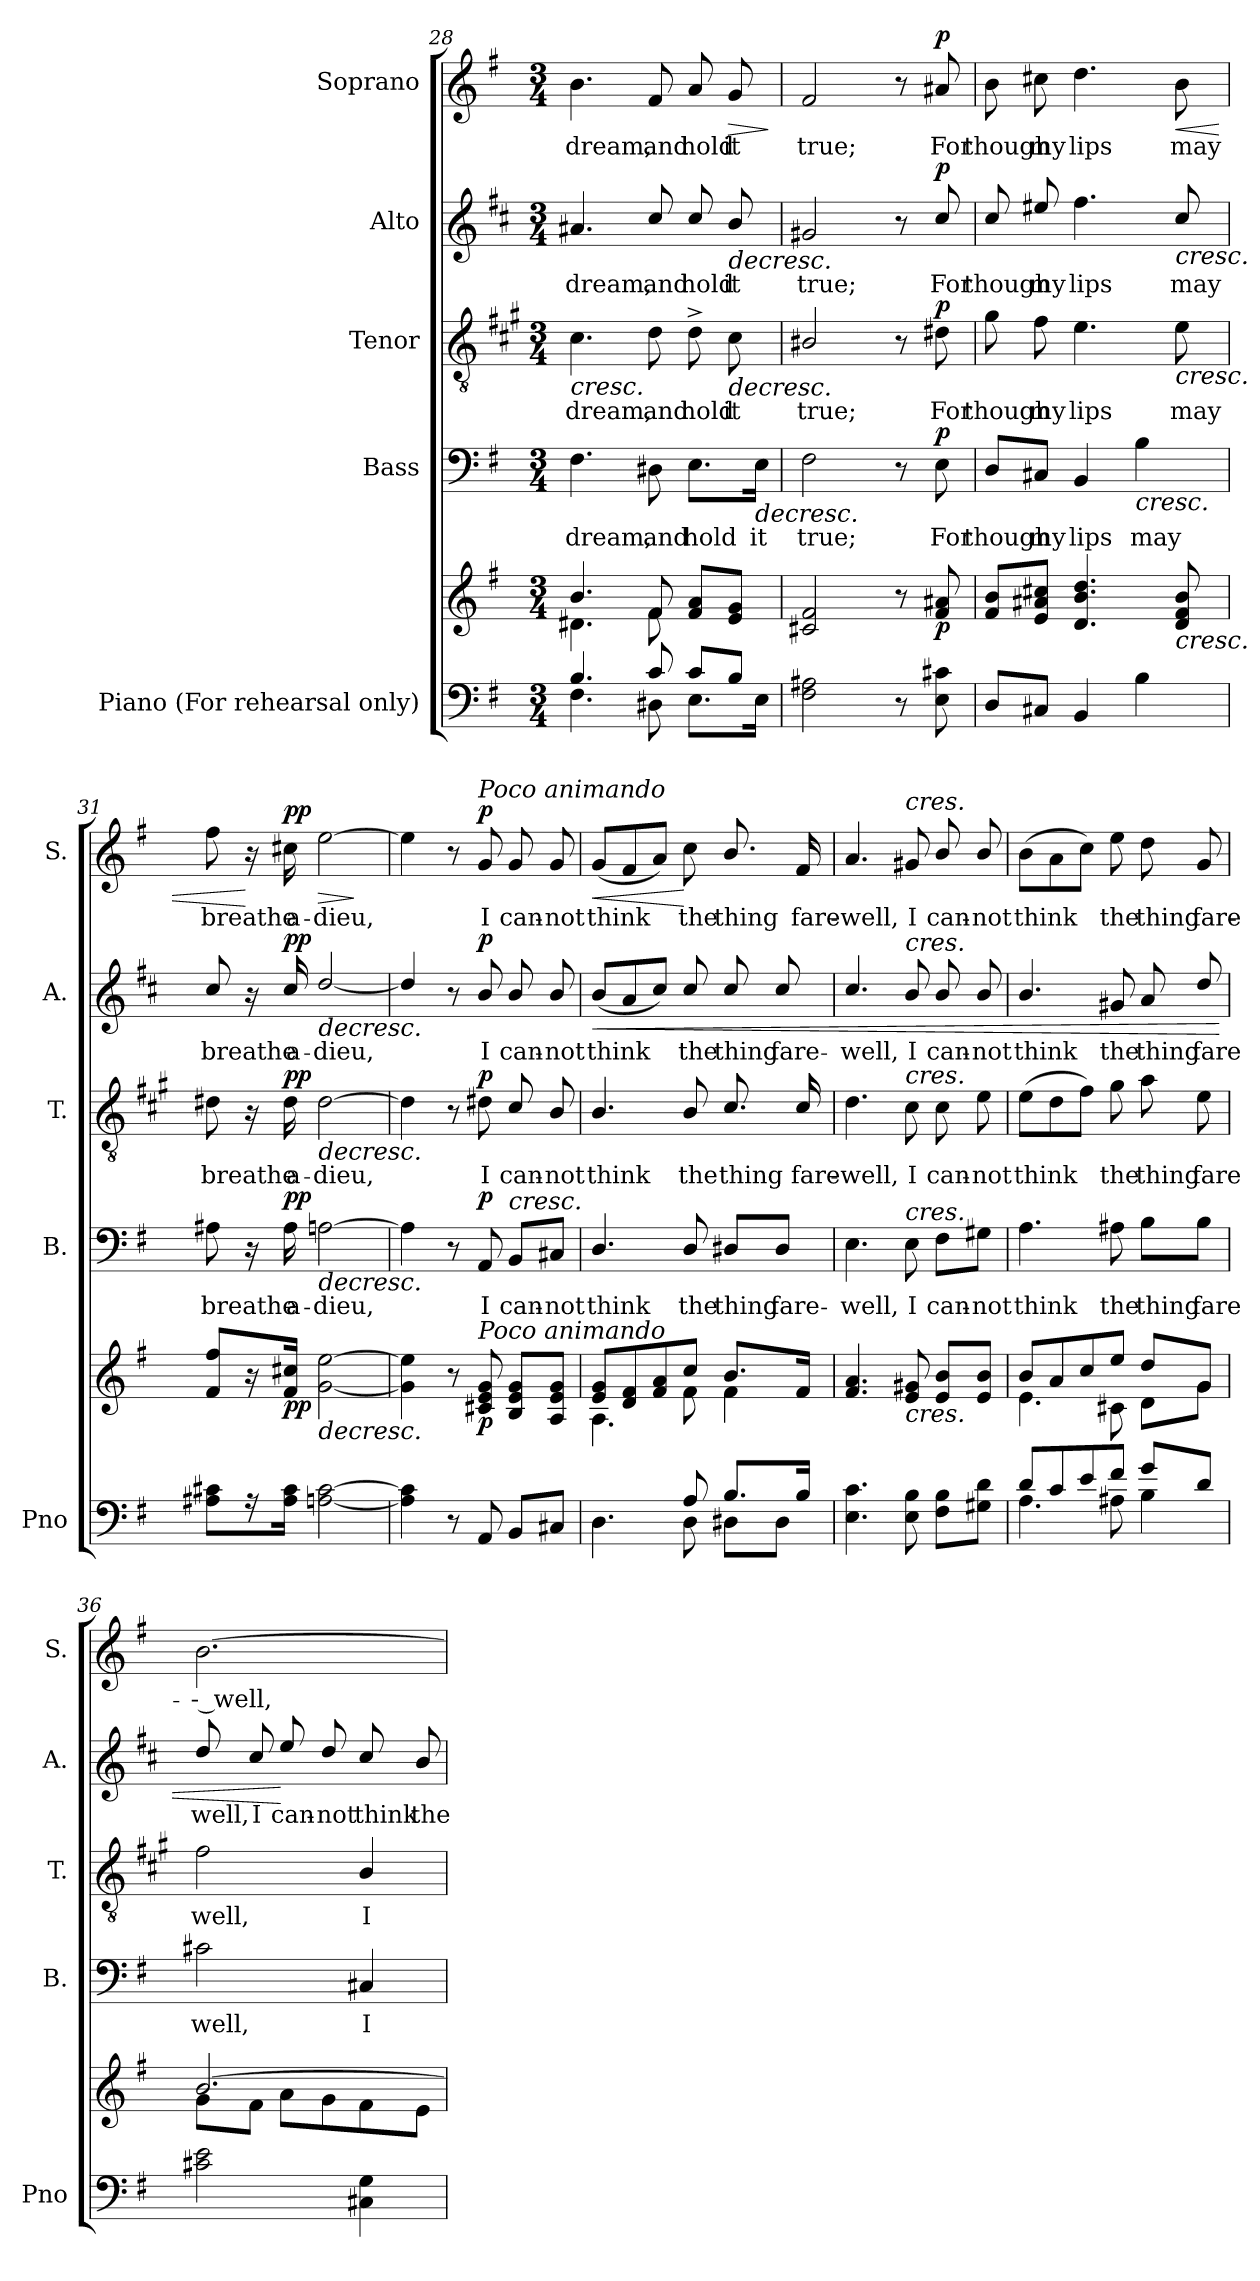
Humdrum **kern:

**kern	**kern	**dynam	**kern	**text	**dynam	**kern	**text	**dynam	**kern	**text	**dynam	**kern	**text	**dynam
*part5	*part5	*part5	*part4	*part4	*part4	*part3	*part3	*part3	*part2	*part2	*part2	*part1	*part1	*part1
*staff6	*staff5	*staff5/6	*staff4	*staff4	*staff4	*staff3	*staff3	*staff3	*staff2	*staff2	*staff2	*staff1	*staff1	*staff1
*I"Piano                       (For rehearsal only)	*	*	*I"Bass	*	*	*I"Tenor	*	*	*I"Alto	*	*	*I"Soprano	*	*
*I'Pno	*	*	*I'B.	*	*	*I'T.	*	*	*I'A.	*	*	*I'S.	*	*
*clefF4	*clefG2	*	*clefF4	*	*	*clefGv2	*	*	*clefG2	*	*	*clefG2	*	*
*	*	*	*	*	*	*ITrd1c2	*	*	*ITrd4c7	*	*	*	*	*
*k[f#]	*k[f#]	*	*k[f#]	*	*	*k[f#]	*	*	*k[f#]	*	*	*k[f#]	*	*
*M3/4	*M3/4	*	*M3/4	*	*	*M3/4	*	*	*M3/4	*	*	*M3/4	*	*
=28	=28	=28	=28	=28	=28	=28	=28	=28	=28	=28	=28	=28	=28	=28
*^	*^	*	*	*	*	*	*	*	*	*	*	*	*	*
!	!	!	!	!	!	!	!	!	!	!LO:HP:b	!	!	!	!	!	!
4.B/	4.F#\	4.b/	4.d#X\	.	4.F#\	dream,	.	4.B\	dream,	<	4.d#X/	dream,	.	4.b\	dream,	.
8c/	8D#X\	8f#/	8f#\	.	8D#X\	and	.	8c\	and	.	8f#/	and	.	8f#/	and	.
8c/L	8.E\L	8f#/ 8a/L	4ryy	.	8.E\L	hold	.	8c^\	hold	.	8f#/	hold	.	8a/	hold	.
!	!	!	!	!	!	!	!	!	!	!LO:HP:b	!	!	!LO:HP:b	!	!	!LO:HP:b
8B/J	.	8e/ 8g/J	.	.	.	.	.	8B\	it	>	8e/	it	>	8g/	it	>
!	!	!	!	!	!	!	!LO:HP:b	!	!	!	!	!	!	!	!	!
.	16E\Jk	.	.	.	16E\Jk	it	>	.	.	.	.	.	.	.	.	.
*v	*v	*	*	*	*	*	*	*	*	*	*	*	*	*	*	*
*	*v	*v	*	*	*	*	*	*	*	*	*	*	*	*	*
.	.	.	.	.	.	.	.	[	.	.	.	.	.	]
=29	=29	=29	=29	=29	=29	=29	=29	=29	=29	=29	=29	=29	=29	=29
2F#\ 2A#X\	2c#X/ 2f#/	.	2F#\	true;	.	2A#X/	true;	.	2c#X/	true;	.	2f#/	true;	.
8r	8r	.	8r	.	.	8r	.	.	8r	.	.	8r	.	.
!	!	!LO:DY:b	!	!	!LO:DY:a	!	!	!LO:DY:a	!	!	!LO:DY:a	!	!	!LO:DY:a
8E\ 8c#X\	8f#/ 8a#X/	p	8E\	For	p	8c#X\	For	p	8f#/	For	p	8a#X/	For	p
=30	=30	=30	=30	=30	=30	=30	=30	=30	=30	=30	=30	=30	=30	=30
8D/L	8f#/ 8b/L	.	8D/L	though	.	8f#\	though	.	8f#/	though	.	8b\	though	.
8C#X/J	8e/ 8a#X/ 8cc#X/J	.	8C#X/J	my	.	8e\	my	.	8a#X/	my	.	8cc#X\	my	.
4BB/	4.d/ 4.b/ 4.dd/	.	4BB/	lips	.	4.d\	lips	.	4.b\	lips	.	4.dd\	lips	.
!	!	!	!	!	!LO:HP:b	!	!	!	!	!	!	!	!	!
4B\	.	.	4B\	may	<	.	.	.	.	.	.	.	.	.
!	!	!LO:HP:b	!	!	!	!	!	!LO:HP:b	!	!	!LO:HP:b	!	!	!LO:HP:b
.	8d/ 8f#/ 8b/	<	.	.	.	8d\	may	<	8f#/	may	<	8b\	may	<
.	.	.	.	.	]	.	.	.	.	.	.	.	.	.
=31	=31	=31	=31	=31	=31	=31	=31	=31	=31	=31	=31	=31	=31	=31
8A#X\ 8c#X\L	8f#/ 8ff#/L	.	8A#X\	breathe	.	8c#X\	breathe	.	8f#/	breathe	.	8ff#\	breathe	.
16r	16r	.	16r	.	.	16r	.	]	16r	.	]	16r	.	[
!	!	!LO:DY:b	!	!	!LO:DY:a	!	!	!LO:DY:a	!	!	!LO:DY:a	!	!	!LO:DY:a
16A#\ 16c#\JJ	16f#/ 16cc#X/JJ	pp	16A#\	a-	pp	16c#\	a-	pp	16f#/	a-	pp	16cc#X\	a-	pp
!	!	!LO:HP:b	!	!	!LO:HP:b	!	!	!LO:HP:b	!	!	!LO:HP:b	!	!	!LO:HP:b
[2An\ [2c#\	[2g\ [2ee\	>	[2An\	-dieu,	>	[2c#\	-dieu,	>	[2g/	-dieu,	>	[2ee\	-dieu,	>
.	.	[	.	.	[	.	.	[	.	.	[	.	.	]
=32	=32	=32	=32	=32	=32	=32	=32	=32	=32	=32	=32	=32	=32	=32
4A\] 4c#\]	4g\] 4ee\]	.	4A\]	.	.	4c#\]	.	.	4g/]	.	.	4ee\]	.	.
8r	8r	.	8r	.	.	8r	.	.	8r	.	.	8r	.	.
!	!	!	!	!	!	!	!	!	!	!	!	!LO:TX:i:t=Poco animando	!	!
!	!LO:TX:i:t=Poco animando	!	!	!	!	!	!	!	!	!	!	!	!	!
!	!	!LO:DY:b	!	!	!LO:DY:a	!	!	!LO:DY:a	!	!	!LO:DY:a	!	!	!LO:DY:a
8AA/	8c#X/ 8e/ 8g/	p	8AA/	I	p	8c#X\	I	p	8e/	I	p	8g/	I	p
!	!	!	!LO:TX:a:i:t=cresc.	!	!	!	!	!	!	!	!	!	!	!
8BB/L	8B/ 8e/ 8g/L	.	8BB/L	can-	.	8B/	can-	.	8e/	can-	.	8g/	can-	.
8C#X/J	8A/ 8e/ 8g/J	.	8C#X/J	-not	.	8A/	-not	.	8e/	-not	.	8g/	-not	.
=33	=33	=33	=33	=33	=33	=33	=33	=33	=33	=33	=33	=33	=33	=33
*^	*^	*	*	*	*	*	*	*	*	*	*	*	*	*
!	!	!	!	!	!	!	!	!	!	!	!	!	!LO:HP:b	!	!	!LO:HP:b
4.D\	4.ryy	8e/ 8g/L	4.A\	.	4.D/	think	.	4.A/	think	.	(8e/L	think	<	(8g/L	think	<
.	.	8d/ 8f#/	.	.	.	.	.	.	.	.	8d/	.	.	8f#/	.	.
.	.	8f#/ 8a/	.	.	.	.	.	.	.	.	8f#/J)	.	.	8a/J)	.	.
8A/	8D\	8cc/J	8f#\	]	8D/	the	.	8A/	the	.	8f#/	the	]	8cc\	the	[
8.B/L	8D#X\L	8.b/L	4f#\	.	8D#X/L	thing	.	8.B/	thing	.	8f#/	thing	.	8.b/	thing	.
.	8D#\J	.	.	.	8D#/J	fare-	.	.	.	.	8f#/	fare-	.	.	.	.
16B/Jk	.	16f#/Jk	.	.	.	.	.	16B/	fare-	.	.	.	.	16f#/	fare-	.
*v	*v	*	*	*	*	*	*	*	*	*	*	*	*	*	*	*
*	*v	*v	*	*	*	*	*	*	*	*	*	*	*	*	*
.	.	.	.	.	]	.	.	]	.	.	.	.	.	.
=34	=34	=34	=34	=34	=34	=34	=34	=34	=34	=34	=34	=34	=34	=34
4.E\ 4.c\	4.f#/ 4.a/	.	4.E\	-well,	.	4.c\	-well,	.	4.f#/	-well,	.	4.a/	-well,	.
!	!	!	!	!	!	!	!	!	!	!	!	!LO:TX:a:i:t=cres.	!	!
!	!	!	!	!	!	!	!	!	!LO:TX:a:i:t=cres.	!	!	!	!	!
!	!	!	!	!	!	!LO:TX:a:i:t=cres.	!	!	!	!	!	!	!	!
!	!	!	!LO:TX:a:i:t=cres.	!	!	!	!	!	!	!	!	!	!	!
!	!LO:TX:b:i:t=cres.	!	!	!	!	!	!	!	!	!	!	!	!	!
8E\ 8B\	8e/ 8g#X/	.	8E\	I	.	8B\	I	.	8e/	I	.	8g#X/	I	.
8F#\ 8B\L	8e/ 8b/L	.	8F#\L	can-	.	8B\	can-	.	8e/	can-	.	8b/	can-	.
8G#X\ 8d\J	8e/ 8b/J	.	8G#X\J	-not	.	8d\	-not	.	8e/	-not	.	8b/	-not	.
=35	=35	=35	=35	=35	=35	=35	=35	=35	=35	=35	=35	=35	=35	=35
*^	*^	*	*	*	*	*	*	*	*	*	*	*	*	*
8d/L	4.A\	8b/L	4.e\	.	4.A\	think	.	(8d\L	think	.	4.e/	think	.	(8b\L	think	.
8c/	.	8a/	.	.	.	.	.	8c\	.	.	.	.	.	8a\	.	.
8e/	.	8cc/	.	.	.	.	.	8e\J)	.	.	.	.	.	8cc\J)	.	.
8f#/J	8A#X\	8ee/J	8c#X\	.	8A#X\	the	.	8f#\	the	.	8c#X/	the	.	8ee\	the	.
8g/L	4B\	8dd/L	8d\L	.	8B\L	thing	.	8g\	thing	.	8d/	thing	.	8dd\	thing	.
8d/J	.	8g/J	8g\J	.	8B\J	fare	.	8d\	fare	.	8g/	fare	.	8g/	fare-	.
*v	*v	*	*	*	*	*	*	*	*	*	*	*	*	*	*	*
=36	=36	=36	=36	=36	=36	=36	=36	=36	=36	=36	=36	=36	=36	=36	=36
2c#X\ 2e\	[2.b/	8g\L	.	2c#X\	- well,	.	2e\	- well,	.	8g/	- well,	.	[2.b\	-- well,	.
.	.	8f#\J	.	.	.	.	.	.	.	8f#/	I	.	.	.	.
.	.	8a\L	.	.	.	.	.	.	.	8a/	can-	[	.	.	.
.	.	8g\	.	.	.	.	.	.	.	8g/	-not	.	.	.	.
4C#X\ 4G\	.	8f#\	.	4C#X/	I	.	4A/	I	.	8f#/	think	.	.	.	.
.	.	8e\J	.	.	.	.	.	.	.	8e/	the	.	.	.	.
*	*v	*v	*	*	*	*	*	*	*	*	*	*	*	*	*
=	=	=	=	=	=	=	=	=	=	=	=	=	=	=
*-	*-	*-	*-	*-	*-	*-	*-	*-	*-	*-	*-	*-	*-	*-
